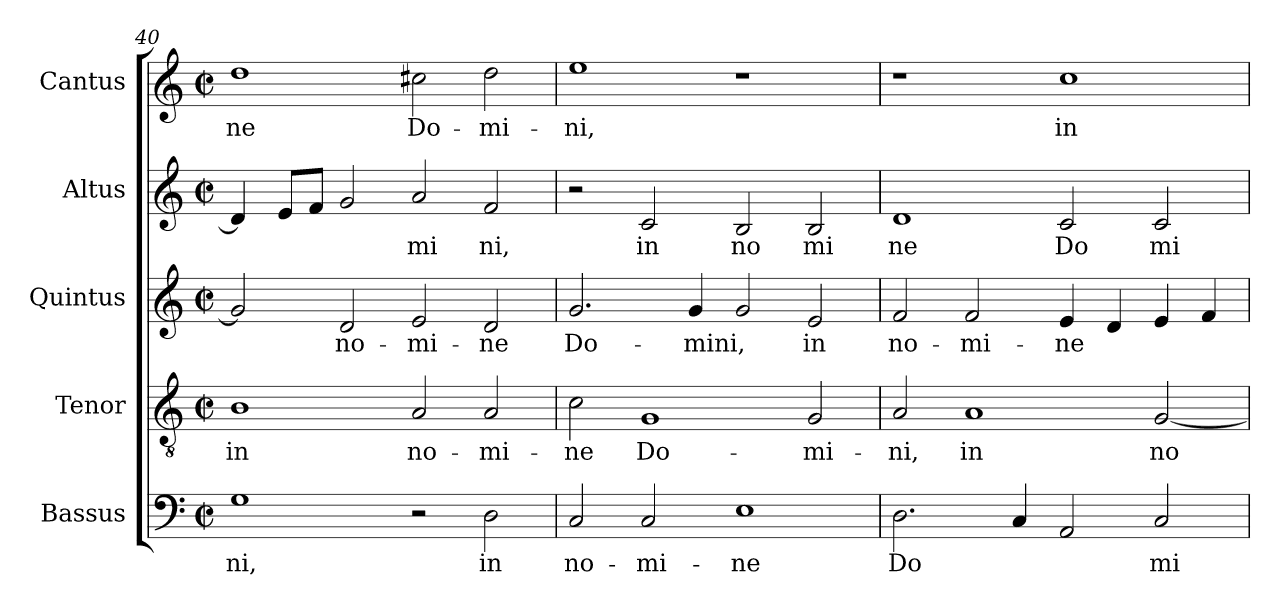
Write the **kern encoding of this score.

**kern	**text	**kern	**text	**kern	**text	**kern	**text	**kern	**text
*part5	*part5	*part4	*part4	*part3	*part3	*part2	*part2	*part1	*part1
*staff5	*staff5	*staff4	*staff4	*staff3	*staff3	*staff2	*staff2	*staff1	*staff1
*I"Bassus	*	*I"Tenor	*	*I"Quintus	*	*I"Altus	*	*I"Cantus	*
*clefF4	*	*clefGv2	*	*clefG2	*	*clefG2	*	*clefG2	*
*k[]	*	*k[]	*	*k[]	*	*k[]	*	*k[]	*
*C:	*	*C:	*	*C:	*	*C:	*	*C:	*
*M2/2	*	*M2/2	*	*M2/2	*	*M2/2	*	*M2/2	*
*met(c|)	*	*met(c|)	*	*met(c|)	*	*met(c|)	*	*met(c|)	*
=40	=40	=40	=40	=40	=40	=40	=40	=40	=40
!	!LO:LY:b:cj	!	!LO:LY:b:cj	!	!LO:LY:b:cj	!	!LO:LY:b:cj	!	!LO:LY:b:cj
1G	-ni,	1B	in	2g/]	.	4d/]	.	1dd	-ne
!	!	!	!	!	!	!	!LO:LY:b:cj	!	!
.	.	.	.	.	.	8e/L	.	.	.
!	!	!	!	!	!	!	!LO:LY:b:cj	!	!
.	.	.	.	.	.	8f/J	.	.	.
!	!	!	!	!	!LO:LY:b:cj	!	!LO:LY:b:cj	!	!
.	.	.	.	2d/	no-	2g/	.	.	.
!	!	!	!LO:LY:b:cj	!	!LO:LY:b:cj	!	!LO:LY:b:cj	!	!LO:LY:b:cj
2r	.	2A/	no-	2e/	-mi-	2a/	mi	2cc#X\	Do-
!	!LO:LY:b:cj	!	!LO:LY:b:cj	!	!LO:LY:b:cj	!	!LO:LY:b:cj	!	!LO:LY:b:cj
2D\	in	2A/	-mi-	2d/	-ne	2f/	ni,	2dd\	-mi-
=41	=41	=41	=41	=41	=41	=41	=41	=41	=41
!	!LO:LY:b:cj	!	!LO:LY:b:cj	!	!LO:LY:b:cj	!	!	!	!LO:LY:b:cj
2C/	no-	2c\	-ne	2.g/	Do-	2r	.	1ee	-ni,
!	!LO:LY:b:cj	!	!LO:LY:b:cj	!	!	!	!LO:LY:b:cj	!	!
2C/	-mi-	1G	Do-	.	.	2c/	in	.	.
!	!	!	!	!	!LO:LY:b:cj	!	!	!	!
.	.	.	.	4g/	-mini,	.	.	.	.
!	!LO:LY:b:cj	!	!	!	!LO:LY:b:cj	!	!LO:LY:b:cj	!	!
1E	-ne	.	.	2g/	.	2B/	no	1r	.
!	!	!	!LO:LY:b:cj	!	!LO:LY:b:cj	!	!LO:LY:b:cj	!	!
.	.	2G/	-mi-	2e/	in	2B/	mi	.	.
=42	=42	=42	=42	=42	=42	=42	=42	=42	=42
!	!LO:LY:b:cj	!	!LO:LY:b:cj	!	!LO:LY:b:cj	!	!LO:LY:b:cj	!	!
2.D\	Do-	2A/	-ni,	2f/	no-	1d	ne	1r	.
!	!	!	!LO:LY:b:cj	!	!LO:LY:b:cj	!	!	!	!
.	.	1A	in	2f/	-mi-	.	.	.	.
!	!LO:LY:b:cj	!	!	!	!	!	!	!	!
4C/	--	.	.	.	.	.	.	.	.
!	!LO:LY:b:cj	!	!	!	!LO:LY:b:cj	!	!LO:LY:b:cj	!	!LO:LY:b:cj
2AA/	--	.	.	4e/	-ne	2c/	Do	1cc	in
!	!	!	!	!	!LO:LY:b:cj	!	!	!	!
.	.	.	.	4d/	.	.	.	.	.
!	!LO:LY:b:cj	!	!LO:LY:b:cj	!	!LO:LY:b:cj	!	!LO:LY:b:cj	!	!
2C/	-mi-	[<2G/	no-	4e/	.	2c/	mi	.	.
!	!	!	!	!	!LO:LY:b:cj	!	!	!	!
.	.	.	.	4f/	.	.	.	.	.
=	=	=	=	=	=	=	=	=	=
*-	*-	*-	*-	*-	*-	*-	*-	*-	*-
